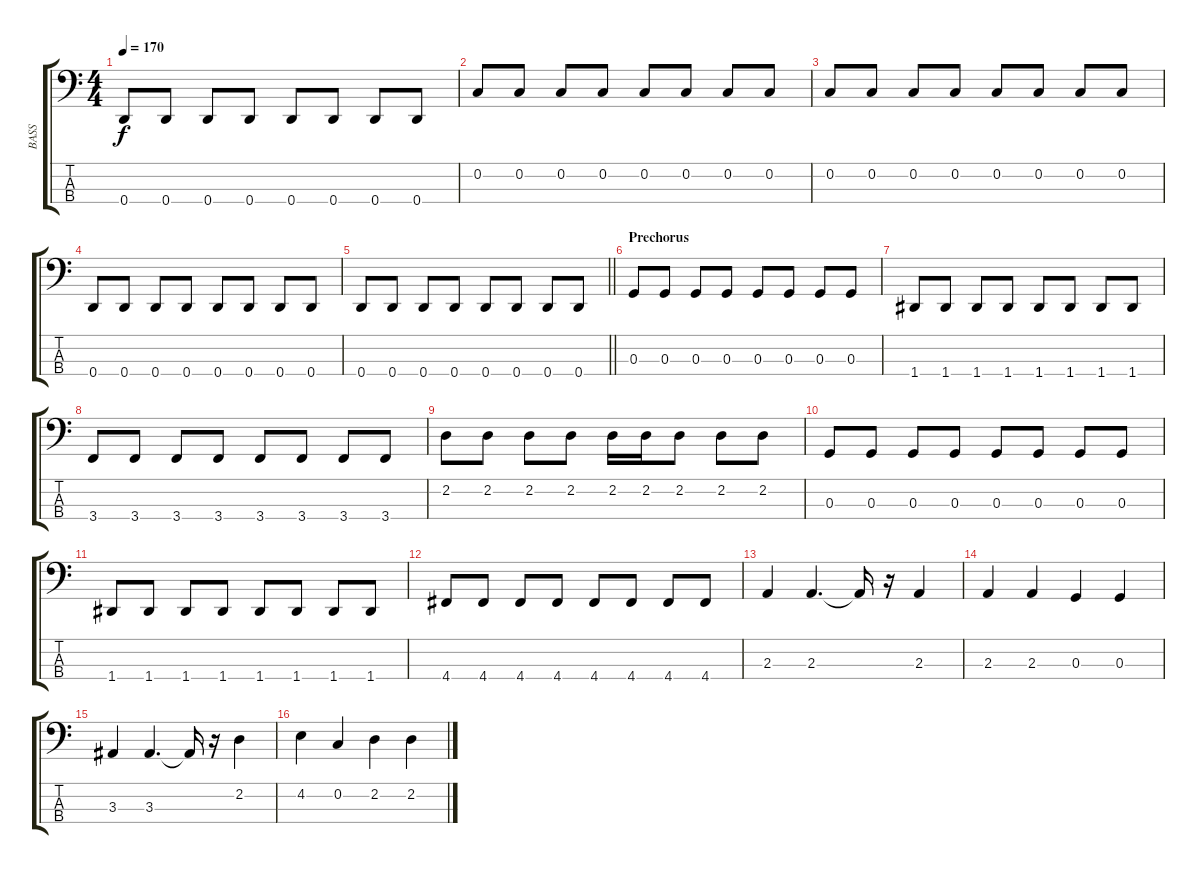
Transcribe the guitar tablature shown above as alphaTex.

\track ("BASS" "BASS") {instrument electricbasspick}
\staff {score tabs}
\tuning (F2 C2 G1 D1) {hide}
\ts (4 4)
\tempo 170
\clef f4
\ks c
0.4.8{dy f} 0.4.8 0.4.8 0.4.8 0.4.8 0.4.8 0.4.8 0.4.8 |
0.2.8 0.2.8 0.2.8 0.2.8 0.2.8 0.2.8 0.2.8 0.2.8 |
0.2.8 0.2.8 0.2.8 0.2.8 0.2.8 0.2.8 0.2.8 0.2.8 |
0.4.8 0.4.8 0.4.8 0.4.8 0.4.8 0.4.8 0.4.8 0.4.8 |
\barLineRight lightlight
0.4.8 0.4.8 0.4.8 0.4.8 0.4.8 0.4.8 0.4.8 0.4.8 |
\section ("" "Prechorus")
0.3.8 0.3.8 0.3.8 0.3.8 0.3.8 0.3.8 0.3.8 0.3.8 |
1.4.8 1.4.8 1.4.8 1.4.8 1.4.8 1.4.8 1.4.8 1.4.8 |
3.4.8 3.4.8 3.4.8 3.4.8 3.4.8 3.4.8 3.4.8 3.4.8 |
2.2.8 2.2.8 2.2.8 2.2.8 2.2.16 2.2.16 2.2.8 2.2.8 2.2.8 |
0.3.8 0.3.8 0.3.8 0.3.8 0.3.8 0.3.8 0.3.8 0.3.8 |
1.4.8 1.4.8 1.4.8 1.4.8 1.4.8 1.4.8 1.4.8 1.4.8 |
4.4.8 4.4.8 4.4.8 4.4.8 4.4.8 4.4.8 4.4.8 4.4.8 |
2.3.4 2.3.4{d} 2.3{t}.16 r.16 2.3.4 |
2.3.4 2.3.4 0.3.4 0.3.4 |
3.3.4 3.3.4{d} 3.3{t}.16 r.16 2.2.4 |
4.2.4 0.2.4 2.2.4 2.2.4
